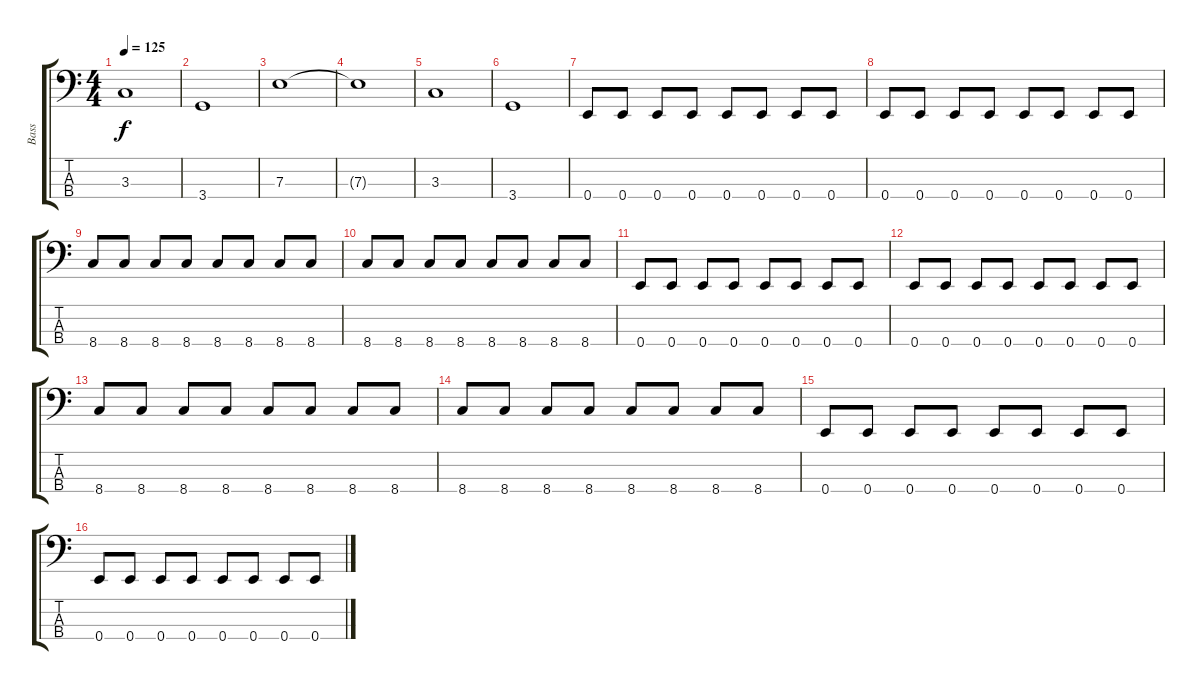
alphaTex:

\track ("Bass" "Bass") {instrument electricbassfinger}
\staff {score tabs}
\tuning (G2 D2 A1 E1) {hide}
\ts (4 4)
\tempo 125
\clef f4
\ks c
3.3.1{dy f} |
3.4.1 |
7.3.1 |
7.3{t}.1 |
3.3.1 |
3.4.1 |
0.4.8 0.4.8 0.4.8 0.4.8 0.4.8 0.4.8 0.4.8 0.4.8 |
0.4.8 0.4.8 0.4.8 0.4.8 0.4.8 0.4.8 0.4.8 0.4.8 |
8.4.8 8.4.8 8.4.8 8.4.8 8.4.8 8.4.8 8.4.8 8.4.8 |
8.4.8 8.4.8 8.4.8 8.4.8 8.4.8 8.4.8 8.4.8 8.4.8 |
0.4.8 0.4.8 0.4.8 0.4.8 0.4.8 0.4.8 0.4.8 0.4.8 |
0.4.8 0.4.8 0.4.8 0.4.8 0.4.8 0.4.8 0.4.8 0.4.8 |
8.4.8 8.4.8 8.4.8 8.4.8 8.4.8 8.4.8 8.4.8 8.4.8 |
8.4.8 8.4.8 8.4.8 8.4.8 8.4.8 8.4.8 8.4.8 8.4.8 |
0.4.8 0.4.8 0.4.8 0.4.8 0.4.8 0.4.8 0.4.8 0.4.8 |
0.4.8 0.4.8 0.4.8 0.4.8 0.4.8 0.4.8 0.4.8 0.4.8
